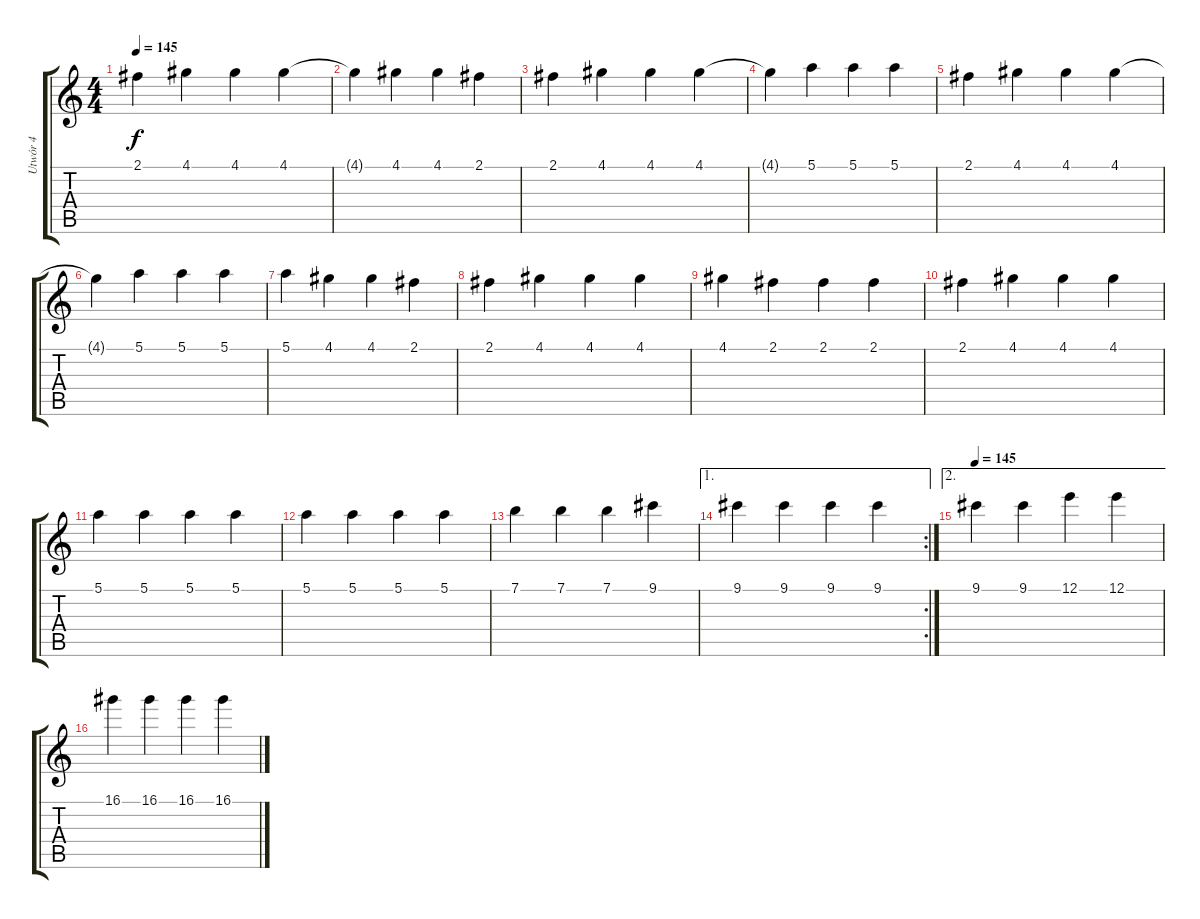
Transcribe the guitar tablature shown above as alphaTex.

\track ("Utwór 4" "Utwór 4") {instrument distortionguitar}
\staff {score tabs}
\tuning (E4 B3 G3 D3 A2 E2) {hide}
\ts (4 4)
\tempo 145
\clef g2
\ks c
2.1.4{dy f} 4.1.4 4.1.4 4.1.4 |
4.1{t}.4 4.1.4 4.1.4 2.1.4 |
2.1.4 4.1.4 4.1.4 4.1.4 |
4.1{t}.4 5.1.4 5.1.4 5.1.4 |
2.1.4 4.1.4 4.1.4 4.1.4 |
4.1{t}.4 5.1.4 5.1.4 5.1.4 |
5.1.4 4.1.4 4.1.4 2.1.4 |
2.1.4 4.1.4 4.1.4 4.1.4 |
4.1.4 2.1.4 2.1.4 2.1.4 |
2.1.4 4.1.4 4.1.4 4.1.4 |
5.1.4 5.1.4 5.1.4 5.1.4 |
5.1.4 5.1.4 5.1.4 5.1.4 |
7.1.4 7.1.4 7.1.4 9.1.4 |
\ae 1
\rc 2
9.1.4 9.1.4 9.1.4 9.1.4 |
\ae 2
\tempo 145
9.1.4 9.1.4 12.1.4 12.1.4 |
16.1.4 16.1.4 16.1.4 16.1.4
